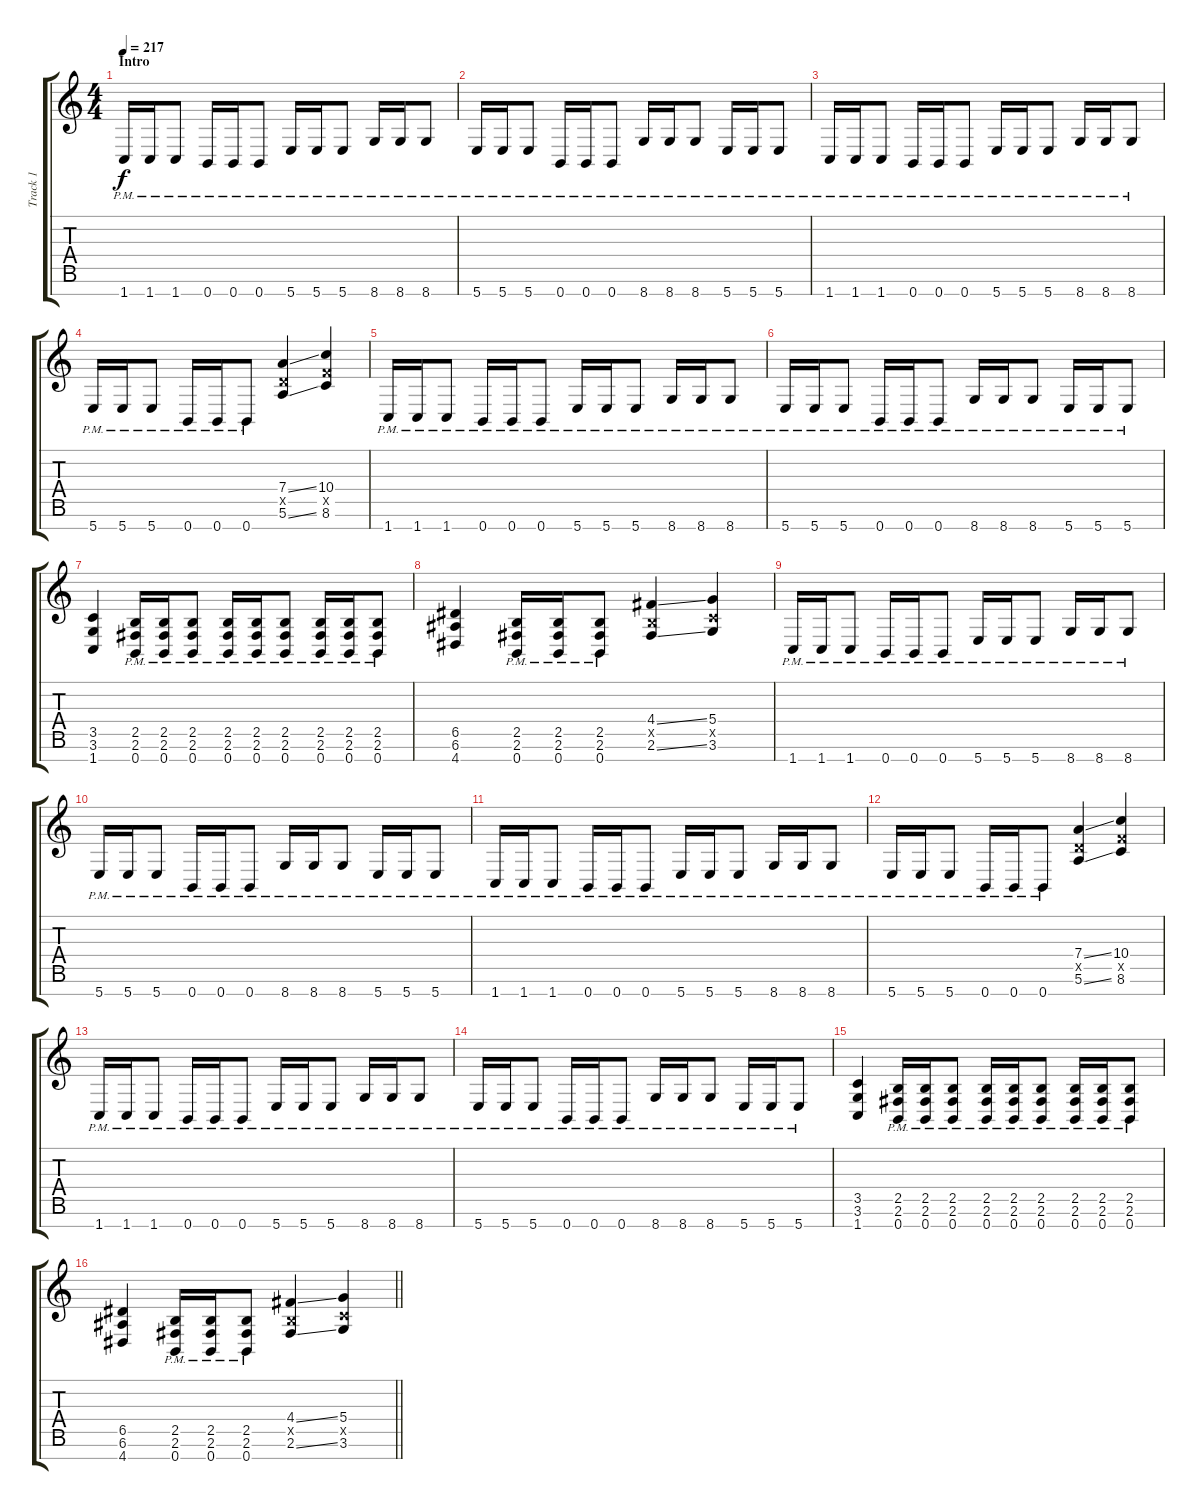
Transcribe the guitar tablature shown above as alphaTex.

\track ("Track 1" "Track 1") {instrument distortionguitar}
\staff {score tabs}
\tuning (E4 B3 G3 D3 A2 E2 B1) {hide}
\ts (4 4)
\section ("" "Intro")
\tempo 217
\clef g2
\ks c
1.7{pm}.16{dy f instrument distortionguitar} 1.7{pm}.16 1.7{pm}.8 0.7{pm}.16 0.7{pm}.16 0.7{pm}.8 5.7{pm}.16 5.7{pm}.16 5.7{pm}.8 8.7{pm}.16 8.7{pm}.16 8.7{pm}.8 |
5.7{pm}.16 5.7{pm}.16 5.7{pm}.8 0.7{pm}.16 0.7{pm}.16 0.7{pm}.8 8.7{pm}.16 8.7{pm}.16 8.7{pm}.8 5.7{pm}.16 5.7{pm}.16 5.7{pm}.8 |
1.7{pm}.16 1.7{pm}.16 1.7{pm}.8 0.7{pm}.16 0.7{pm}.16 0.7{pm}.8 5.7{pm}.16 5.7{pm}.16 5.7{pm}.8 8.7{pm}.16 8.7{pm}.16 8.7{pm}.8 |
5.7{pm}.16 5.7{pm}.16 5.7{pm}.8 0.7{pm}.16 0.7{pm}.16 0.7{pm}.8 (7.4{ss} 5.5{x} 5.6{ss}).4 (10.4 8.5{x} 8.6).4 |
1.7{pm}.16 1.7{pm}.16 1.7{pm}.8 0.7{pm}.16 0.7{pm}.16 0.7{pm}.8 5.7{pm}.16 5.7{pm}.16 5.7{pm}.8 8.7{pm}.16 8.7{pm}.16 8.7{pm}.8 |
5.7{pm}.16 5.7{pm}.16 5.7{pm}.8 0.7{pm}.16 0.7{pm}.16 0.7{pm}.8 8.7{pm}.16 8.7{pm}.16 8.7{pm}.8 5.7{pm}.16 5.7{pm}.16 5.7{pm}.8 |
(3.5 3.6 1.7).4 (2.5{pm} 2.6{pm} 0.7{pm}).16 (2.5{pm} 2.6{pm} 0.7{pm}).16 (2.5{pm} 2.6{pm} 0.7{pm}).8 (2.5{pm} 2.6{pm} 0.7{pm}).16 (2.5{pm} 2.6{pm} 0.7{pm}).16 (2.5{pm} 2.6{pm} 0.7{pm}).8 (2.5{pm} 2.6{pm} 0.7{pm}).16 (2.5{pm} 2.6{pm} 0.7{pm}).16 (2.5{pm} 2.6{pm} 0.7{pm}).8 |
(6.5 6.6 4.7).4 (2.5{pm} 2.6{pm} 0.7{pm}).16 (2.5{pm} 2.6{pm} 0.7{pm}).16 (2.5{pm} 2.6{pm} 0.7{pm}).8 (4.4{ss} 2.5{x} 2.6{ss}).4 (5.4 3.5{x} 3.6).4 |
1.7{pm}.16 1.7{pm}.16 1.7{pm}.8 0.7{pm}.16 0.7{pm}.16 0.7{pm}.8 5.7{pm}.16 5.7{pm}.16 5.7{pm}.8 8.7{pm}.16 8.7{pm}.16 8.7{pm}.8 |
5.7{pm}.16 5.7{pm}.16 5.7{pm}.8 0.7{pm}.16 0.7{pm}.16 0.7{pm}.8 8.7{pm}.16 8.7{pm}.16 8.7{pm}.8 5.7{pm}.16 5.7{pm}.16 5.7{pm}.8 |
1.7{pm}.16 1.7{pm}.16 1.7{pm}.8 0.7{pm}.16 0.7{pm}.16 0.7{pm}.8 5.7{pm}.16 5.7{pm}.16 5.7{pm}.8 8.7{pm}.16 8.7{pm}.16 8.7{pm}.8 |
5.7{pm}.16 5.7{pm}.16 5.7{pm}.8 0.7{pm}.16 0.7{pm}.16 0.7{pm}.8 (7.4{ss} 5.5{x} 5.6{ss}).4 (10.4 8.5{x} 8.6).4 |
1.7{pm}.16 1.7{pm}.16 1.7{pm}.8 0.7{pm}.16 0.7{pm}.16 0.7{pm}.8 5.7{pm}.16 5.7{pm}.16 5.7{pm}.8 8.7{pm}.16 8.7{pm}.16 8.7{pm}.8 |
5.7{pm}.16 5.7{pm}.16 5.7{pm}.8 0.7{pm}.16 0.7{pm}.16 0.7{pm}.8 8.7{pm}.16 8.7{pm}.16 8.7{pm}.8 5.7{pm}.16 5.7{pm}.16 5.7{pm}.8 |
(3.5 3.6 1.7).4 (2.5{pm} 2.6{pm} 0.7{pm}).16 (2.5{pm} 2.6{pm} 0.7{pm}).16 (2.5{pm} 2.6{pm} 0.7{pm}).8 (2.5{pm} 2.6{pm} 0.7{pm}).16 (2.5{pm} 2.6{pm} 0.7{pm}).16 (2.5{pm} 2.6{pm} 0.7{pm}).8 (2.5{pm} 2.6{pm} 0.7{pm}).16 (2.5{pm} 2.6{pm} 0.7{pm}).16 (2.5{pm} 2.6{pm} 0.7{pm}).8 |
\barLineRight lightlight
(6.5 6.6 4.7).4 (2.5{pm} 2.6{pm} 0.7{pm}).16 (2.5{pm} 2.6{pm} 0.7{pm}).16 (2.5{pm} 2.6{pm} 0.7{pm}).8 (4.4{ss} 2.5{x} 2.6{ss}).4 (5.4 3.5{x} 3.6).4
